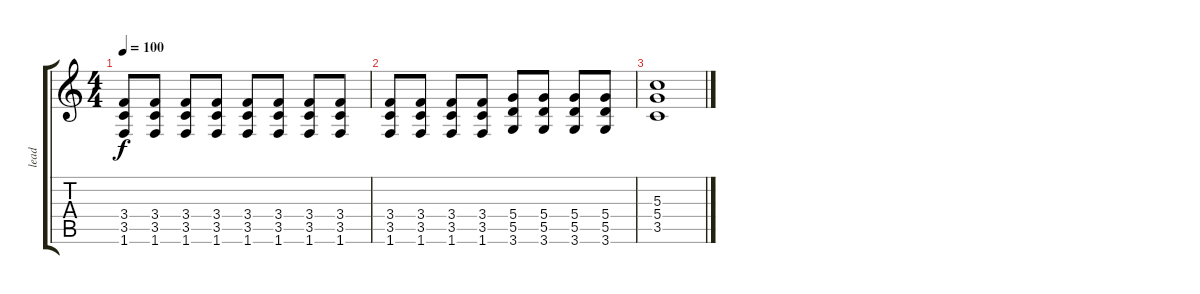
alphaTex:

\track ("lead" "lead") {instrument overdrivenguitar}
\staff {score tabs}
\tuning (E4 B3 G3 D3 A2 E2) {hide}
\ts (4 4)
\tempo 100
\clef g2
\ks c
(3.4 3.5 1.6).8{dy f} (3.4 3.5 1.6).8 (3.4 3.5 1.6).8 (3.4 3.5 1.6).8 (3.4 3.5 1.6).8 (3.4 3.5 1.6).8 (3.4 3.5 1.6).8 (3.4 3.5 1.6).8 |
(3.4 3.5 1.6).8 (3.4 3.5 1.6).8 (3.4 3.5 1.6).8 (3.4 3.5 1.6).8 (5.4 5.5 3.6).8 (5.4 5.5 3.6).8 (5.4 5.5 3.6).8 (5.4 5.5 3.6).8 |
(5.3 5.4 3.5).1
